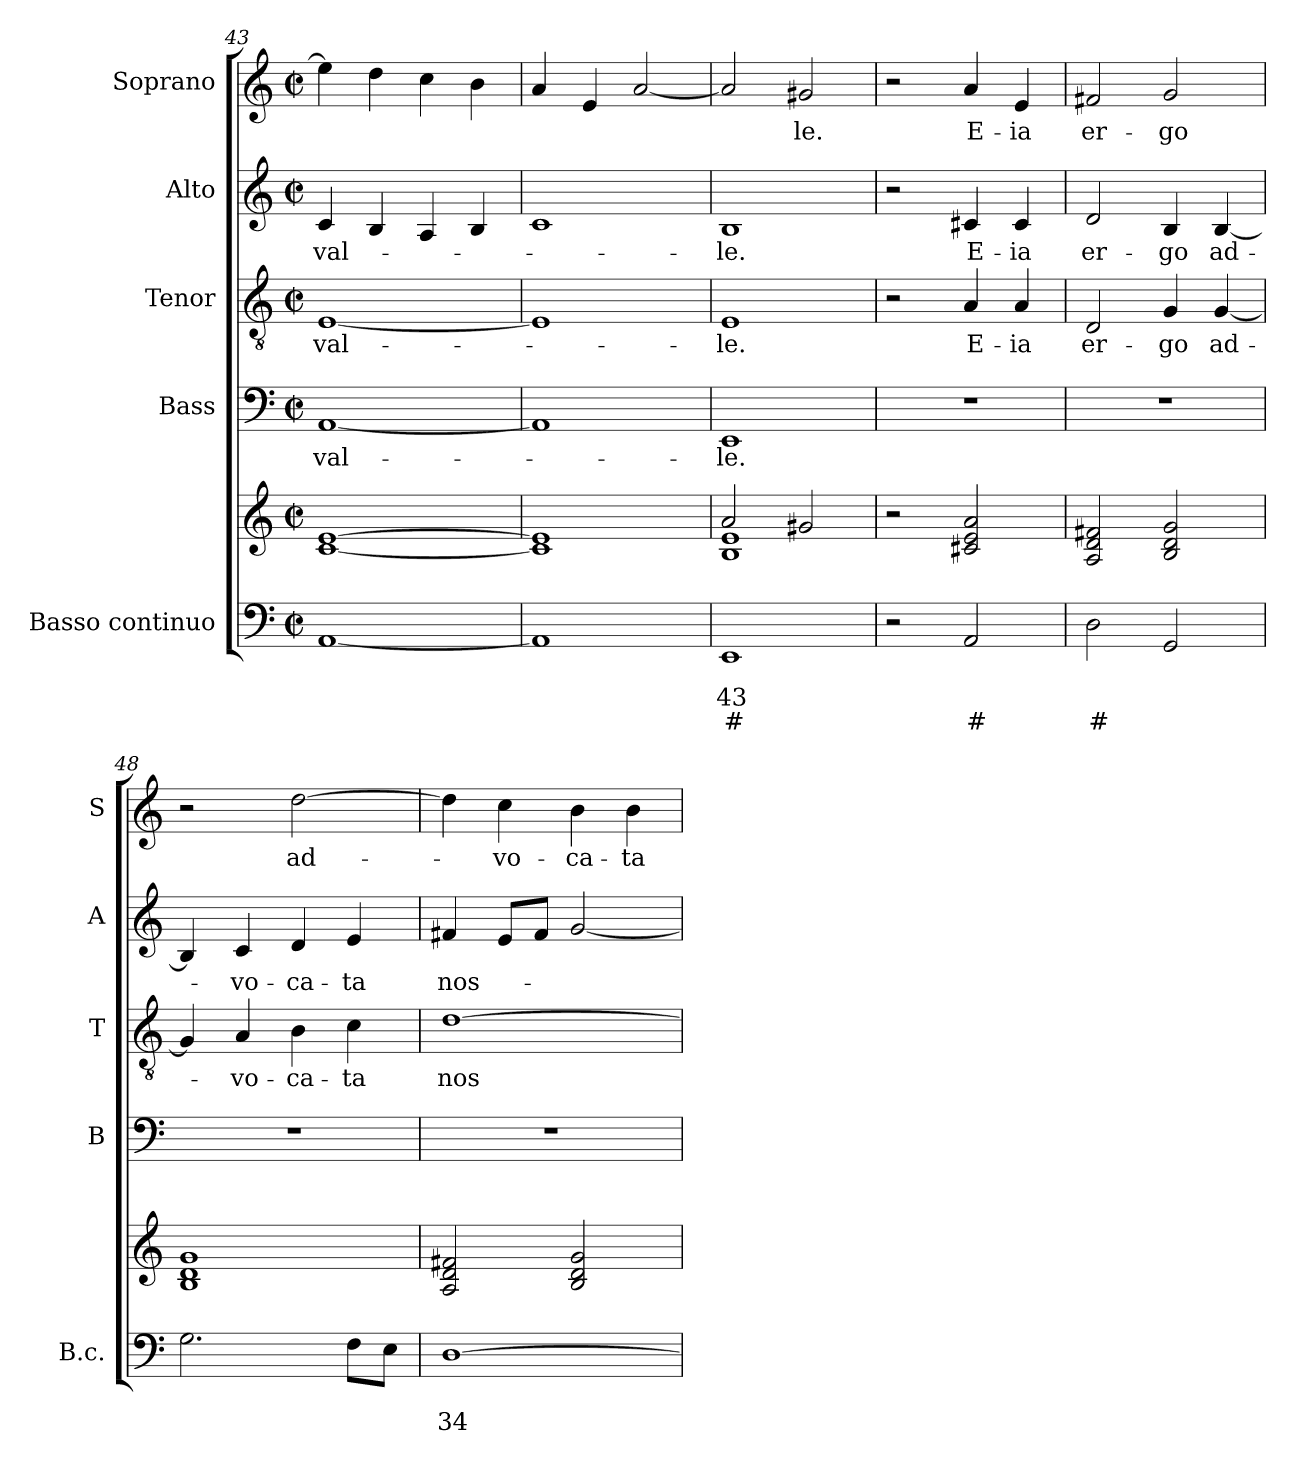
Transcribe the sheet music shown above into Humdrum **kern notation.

**kern	**text	**text	**text	**kern	**kern	**text	**kern	**text	**kern	**text	**kern	**text
*part5	*part5	*part5	*part5	*part5	*part4	*part4	*part3	*part3	*part2	*part2	*part1	*part1
*staff6	*staff6	*staff6	*staff6	*staff5	*staff4	*staff4	*staff3	*staff3	*staff2	*staff2	*staff1	*staff1
*I"Basso continuo	*	*	*	*	*I"Bass	*	*I"Tenor	*	*I"Alto	*	*I"Soprano	*
*I'B.c.	*	*	*	*	*I'B	*	*I'T	*	*I'A	*	*I'S	*
*clefF4	*	*	*	*clefG2	*clefF4	*	*clefGv2	*	*clefG2	*	*clefG2	*
*k[]	*	*	*	*k[]	*k[]	*	*k[]	*	*k[]	*	*k[]	*
*C:	*	*	*	*C:	*C:	*	*C:	*	*C:	*	*C:	*
*M2/2	*	*	*	*M2/2	*M2/2	*	*M2/2	*	*M2/2	*	*M2/2	*
*met(c|)	*	*	*	*met(c|)	*met(c|)	*	*met(c|)	*	*met(c|)	*	*met(c|)	*
=43	=43	=43	=43	=43	=43	=43	=43	=43	=43	=43	=43	=43
!	!	!	!	!	!	!LO:LY:b	!	!	!	!	!	!
!	!	!	!	!	!	!	!	!LO:LY:b	!	!	!	!
!	!	!	!	!	!	!	!	!	!	!LO:LY:b	!	!
[1AA	.	.	.	[1c! [1e!	[1AA	val-	[1E	val-	4c/	val-	4ee\]	.
.	.	.	.	.	.	.	.	.	4B/	.	4dd\	.
.	.	.	.	.	.	.	.	.	4A/	.	4cc\	.
.	.	.	.	.	.	.	.	.	4B/	.	4b\	.
=44	=44	=44	=44	=44	=44	=44	=44	=44	=44	=44	=44	=44
1AA]	.	.	.	1c!] 1e!]	1AA]	.	1E]	.	1c	.	4a/	.
.	.	.	.	.	.	.	.	.	.	.	4e/	.
.	.	.	.	.	.	.	.	.	.	.	[2a/	.
=45	=45	=45	=45	=45	=45	=45	=45	=45	=45	=45	=45	=45
!	!	!LO:LY:b	!LO:LY:b	!	!	!	!	!	!	!	!	!
*	*	*	*	*^	*	*	*	*	*	*	*	*
!	!	!	!	!	!	!	!LO:LY:b	!	!	!	!	!	!
!	!	!	!	!	!	!	!	!	!LO:LY:b	!	!	!	!
!	!	!	!	!	!	!	!	!	!	!	!LO:LY:b	!	!
1EE	.	43	#	2a!/	1B! 1e!	1EE	-le.	1E	-le.	1B	-le.	2a/]	.
!	!	!	!	!	!	!	!	!	!	!	!	!	!LO:LY:b
.	.	.	.	2g#X!/	.	.	.	.	.	.	.	2g#X/	-le.
*	*	*	*	*v	*v	*	*	*	*	*	*	*	*
=46	=46	=46	=46	=46	=46	=46	=46	=46	=46	=46	=46	=46
2r	.	.	.	2r	1r	.	2r	.	2r	.	2r	.
!	!	!	!LO:LY:b	!	!	!	!	!	!	!	!	!
!	!	!	!	!	!	!	!	!LO:LY:b	!	!	!	!
!	!	!	!	!	!	!	!	!	!	!LO:LY:b	!	!
!	!	!	!	!	!	!	!	!	!	!	!	!LO:LY:b
2AA/	.	.	#	2c#X!/ 2e!/ 2a!/	.	.	4A/	E-	4c#X/	E-	4a/	E-
!	!	!	!	!	!	!	!	!LO:LY:b	!	!	!	!
!	!	!	!	!	!	!	!	!	!	!LO:LY:b	!	!
!	!	!	!	!	!	!	!	!	!	!	!	!LO:LY:b
.	.	.	.	.	.	.	4A/	-ia	4c#/	-ia	4e/	-ia
=47	=47	=47	=47	=47	=47	=47	=47	=47	=47	=47	=47	=47
!	!	!	!LO:LY:b	!	!	!	!	!	!	!	!	!
!	!	!	!	!	!	!	!	!LO:LY:b	!	!	!	!
!	!	!	!	!	!	!	!	!	!	!LO:LY:b	!	!
!	!	!	!	!	!	!	!	!	!	!	!	!LO:LY:b
2D\	.	.	#	2A!/ 2d!/ 2f#X!/	1r	.	2D/	er-	2d/	er-	2f#X/	er-
!	!	!	!	!	!	!	!	!LO:LY:b	!	!	!	!
!	!	!	!	!	!	!	!	!	!	!LO:LY:b	!	!
!	!	!	!	!	!	!	!	!	!	!	!	!LO:LY:b
2GG/	.	.	.	2B!/ 2d!/ 2g!/	.	.	4G/	-go	4B/	-go	2g/	-go
!	!	!	!	!	!	!	!	!LO:LY:b	!	!	!	!
!	!	!	!	!	!	!	!	!	!	!LO:LY:b	!	!
.	.	.	.	.	.	.	[4G/	ad-	[4B/	ad-	.	.
!!LO:PB:g=z
=48	=48	=48	=48	=48	=48	=48	=48	=48	=48	=48	=48	=48
2.G\	.	.	.	1B! 1d! 1g!	1r	.	4G/]	.	4B/]	.	2r	.
!	!	!	!	!	!	!	!	!LO:LY:b	!	!	!	!
!	!	!	!	!	!	!	!	!	!	!LO:LY:b	!	!
.	.	.	.	.	.	.	4A/	-vo-	4c/	-vo-	.	.
!	!	!	!	!	!	!	!	!LO:LY:b	!	!	!	!
!	!	!	!	!	!	!	!	!	!	!LO:LY:b	!	!
!	!	!	!	!	!	!	!	!	!	!	!	!LO:LY:b
.	.	.	.	.	.	.	4B\	-ca-	4d/	-ca-	[2dd\	ad-
!	!	!	!	!	!	!	!	!LO:LY:b	!	!	!	!
!	!	!	!	!	!	!	!	!	!	!LO:LY:b	!	!
8F\L	.	.	.	.	.	.	4c\	-ta	4e/	-ta	.	.
8E\J	.	.	.	.	.	.	.	.	.	.	.	.
=49	=49	=49	=49	=49	=49	=49	=49	=49	=49	=49	=49	=49
!	!	!LO:LY:b	!	!	!	!	!	!	!	!	!	!
!	!	!	!	!	!	!	!	!LO:LY:b	!	!	!	!
!	!	!	!	!	!	!	!	!	!	!LO:LY:b	!	!
[1D	.	34	.	2A!/ 2d!/ 2f#X!/	1r	.	[1d	nos-	4f#X/	nos-	4dd\]	.
!	!	!	!	!	!	!	!	!	!	!	!	!LO:LY:b
.	.	.	.	.	.	.	.	.	8e/L	.	4cc\	-vo-
.	.	.	.	.	.	.	.	.	8f#/J	.	.	.
!	!	!	!	!	!	!	!	!	!	!	!	!LO:LY:b
.	.	.	.	2B!/ 2d!/ 2g!/	.	.	.	.	[2g/	.	4b\	-ca-
!	!	!	!	!	!	!	!	!	!	!	!	!LO:LY:b
.	.	.	.	.	.	.	.	.	.	.	4b\	-ta
=	=	=	=	=	=	=	=	=	=	=	=	=
*-	*-	*-	*-	*-	*-	*-	*-	*-	*-	*-	*-	*-
